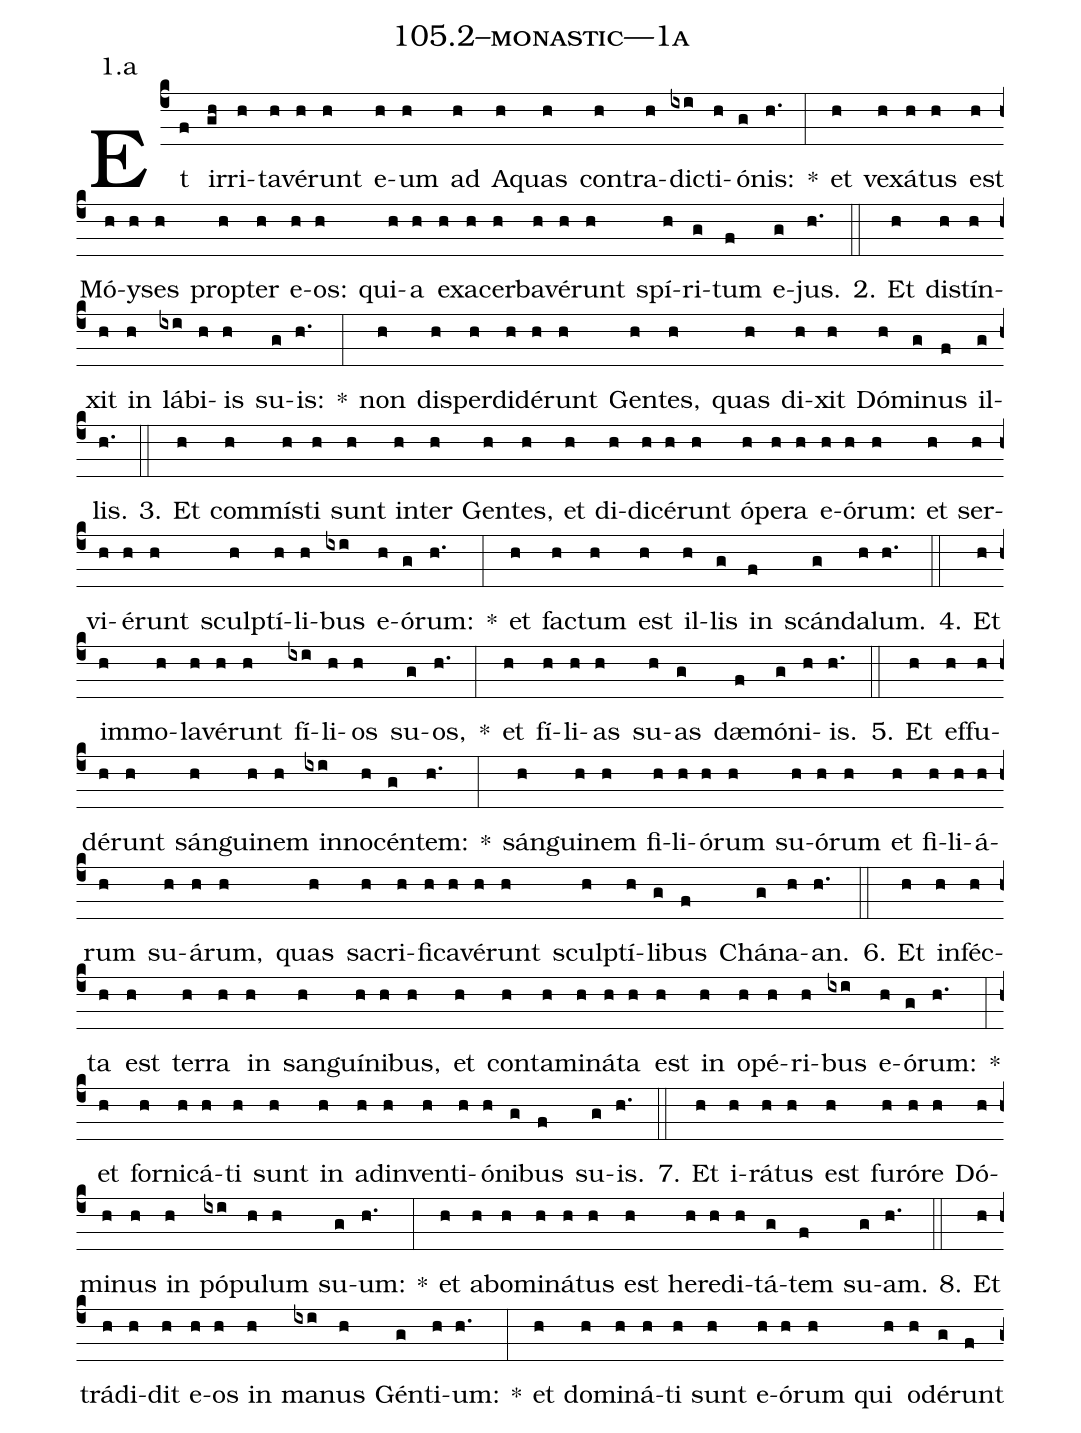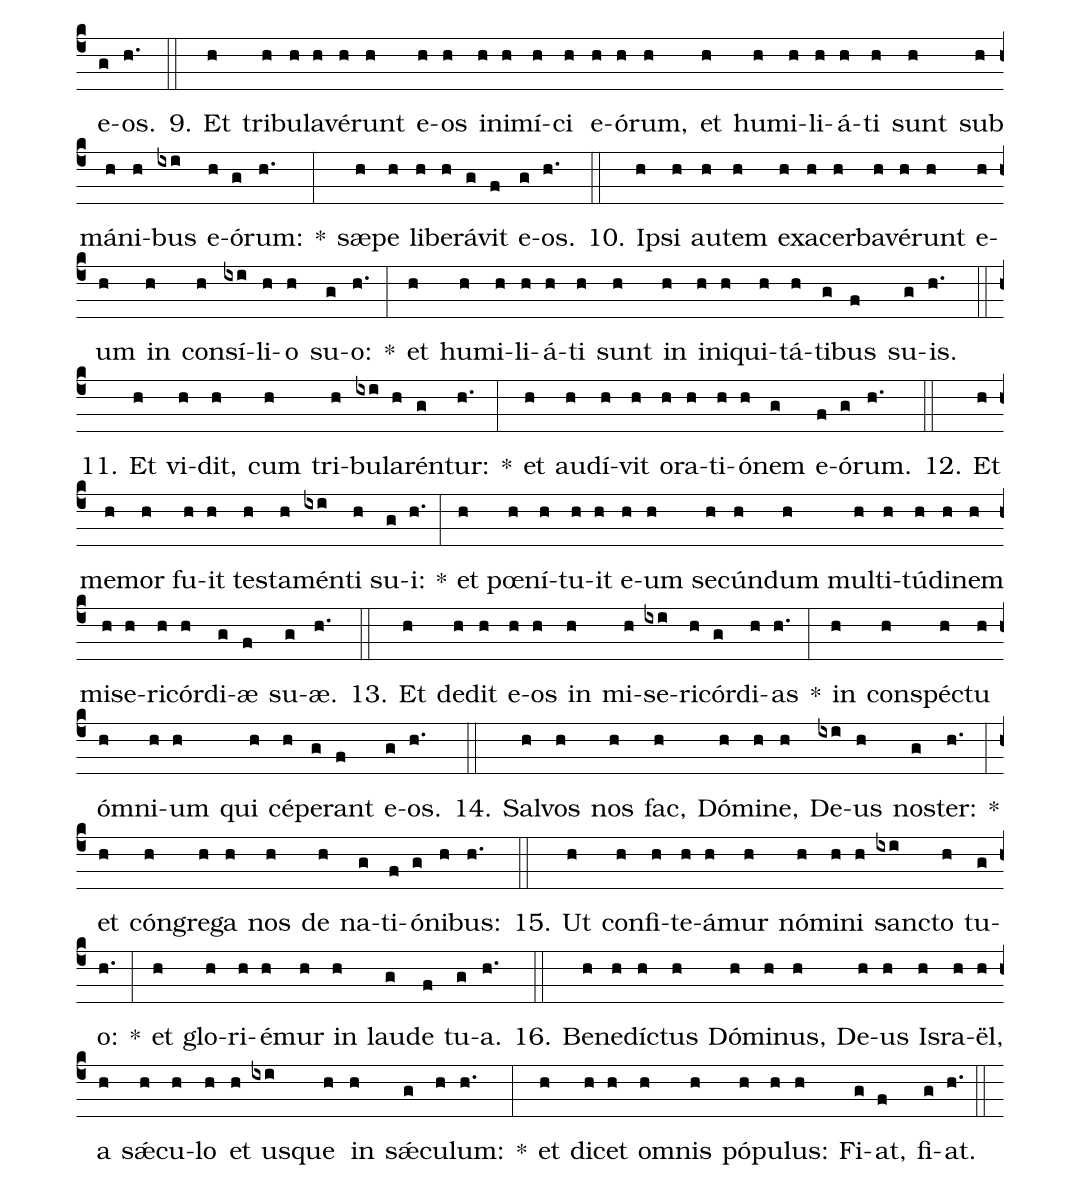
name: 105.2--monastic---1a;
annotation: 1.a;
%%
(c4)Et(f) ir(gh)ri(h)ta(h)vé(h)runt(h) e(h)um(h) ad(h) A(h)quas(h) con(h)tra(h)dic(ixi)ti(h)ó(g)nis:(h.) *(:) et(h) ve(h)xá(h)tus(h) est(h) Mó(h)y(h)ses(h) prop(h)ter(h) e(h)os:(h) qui(h)a(h) ex(h)a(h)cer(h)ba(h)vé(h)runt(h) spí(h)ri(g)tum(f) e(g)jus.(h.) (::)
2. Et(h) di(h)stín(h)xit(h) in(h) lá(ixi)bi(h)is(h) su(g)is:(h.) *(:) non(h) dis(h)per(h)di(h)dé(h)runt(h) Gen(h)tes,(h) quas(h) di(h)xit(h) Dó(h)mi(g)nus(f) il(g)lis.(h.) (::)
3. Et(h) com(h)mís(h)ti(h) sunt(h) in(h)ter(h) Gen(h)tes,(h) et(h) di(h)di(h)cé(h)runt(h) ó(h)pe(h)ra(h) e(h)ó(h)rum:(h) et(h) ser(h)vi(h)é(h)runt(h) sculp(h)tí(h)li(h)bus(ixi) e(h)ó(g)rum:(h.) *(:) et(h) fac(h)tum(h) est(h) il(h)lis(g) in(f) scán(g)da(h)lum.(h.) (::)
4. Et(h) im(h)mo(h)la(h)vé(h)runt(h) fí(ixi)li(h)os(h) su(g)os,(h.) *(:) et(h) fí(h)li(h)as(h) su(h)as(g) dæ(f)mó(g)ni(h)is.(h.) (::)
5. Et(h) ef(h)fu(h)dé(h)runt(h) sán(h)gui(h)nem(h) in(ixi)no(h)cén(g)tem:(h.) *(:) sán(h)gui(h)nem(h) fi(h)li(h)ó(h)rum(h) su(h)ó(h)rum(h) et(h) fi(h)li(h)á(h)rum(h) su(h)á(h)rum,(h) quas(h) sa(h)cri(h)fi(h)ca(h)vé(h)runt(h) sculp(h)tí(h)li(g)bus(f) Chá(g)na(h)an.(h.) (::)
6. Et(h) in(h)féc(h)ta(h) est(h) ter(h)ra(h) in(h) san(h)guí(h)ni(h)bus,(h) et(h) con(h)ta(h)mi(h)ná(h)ta(h) est(h) in(h) o(h)pé(h)ri(h)bus(ixi) e(h)ó(g)rum:(h.) *(:) et(h) for(h)ni(h)cá(h)ti(h) sunt(h) in(h) ad(h)in(h)ven(h)ti(h)ó(h)ni(g)bus(f) su(g)is.(h.) (::)
7. Et(h) i(h)rá(h)tus(h) est(h) fu(h)ró(h)re(h) Dó(h)mi(h)nus(h) in(h) pó(ixi)pu(h)lum(h) su(g)um:(h.) *(:) et(h) ab(h)o(h)mi(h)ná(h)tus(h) est(h) he(h)re(h)di(h)tá(g)tem(f) su(g)am.(h.) (::)
8. Et(h) trá(h)di(h)dit(h) e(h)os(h) in(h) ma(ixi)nus(h) Gén(g)ti(h)um:(h.) *(:) et(h) do(h)mi(h)ná(h)ti(h) sunt(h) e(h)ó(h)rum(h) qui(h) o(h)dé(g)runt(f) e(g)os.(h.) (::)
9. Et(h) tri(h)bu(h)la(h)vé(h)runt(h) e(h)os(h) in(h)i(h)mí(h)ci(h) e(h)ó(h)rum,(h) et(h) hu(h)mi(h)li(h)á(h)ti(h) sunt(h) sub(h) má(h)ni(h)bus(ixi) e(h)ó(g)rum:(h.) *(:) sæ(h)pe(h) li(h)be(h)rá(g)vit(f) e(g)os.(h.) (::)
10. Ip(h)si(h) au(h)tem(h) ex(h)a(h)cer(h)ba(h)vé(h)runt(h) e(h)um(h) in(h) con(h)sí(ixi)li(h)o(h) su(g)o:(h.) *(:) et(h) hu(h)mi(h)li(h)á(h)ti(h) sunt(h) in(h) in(h)i(h)qui(h)tá(h)ti(g)bus(f) su(g)is.(h.) (::)
11. Et(h) vi(h)dit,(h) cum(h) tri(h)bu(ixi)la(h)rén(g)tur:(h.) *(:) et(h) au(h)dí(h)vit(h) o(h)ra(h)ti(h)ó(h)nem(g) e(f)ó(g)rum.(h.) (::)
12. Et(h) me(h)mor(h) fu(h)it(h) tes(h)ta(h)mén(ixi)ti(h) su(g)i:(h.) *(:) et(h) pœ(h)ní(h)tu(h)it(h) e(h)um(h) se(h)cún(h)dum(h) mul(h)ti(h)tú(h)di(h)nem(h) mi(h)se(h)ri(h)cór(h)di(g)æ(f) su(g)æ.(h.) (::)
13. Et(h) de(h)dit(h) e(h)os(h) in(h) mi(h)se(ixi)ri(h)cór(g)di(h)as(h.) *(:) in(h) con(h)spéc(h)tu(h) óm(h)ni(h)um(h) qui(h) cé(h)pe(g)rant(f) e(g)os.(h.) (::)
14. Sal(h)vos(h) nos(h) fac,(h) Dó(h)mi(h)ne,(h) De(ixi)us(h) nos(g)ter:(h.) *(:) et(h) cón(h)gre(h)ga(h) nos(h) de(h) na(g)ti(f)ó(g)ni(h)bus:(h.) (::)
15. Ut(h) con(h)fi(h)te(h)á(h)mur(h) nó(h)mi(h)ni(h) sanc(ixi)to(h) tu(g)o:(h.) *(:) et(h) glo(h)ri(h)é(h)mur(h) in(h) lau(g)de(f) tu(g)a.(h.) (::)
16. Be(h)ne(h)díc(h)tus(h) Dó(h)mi(h)nus,(h) De(h)us(h) Is(h)ra(h)ël,(h) a(h) sǽ(h)cu(h)lo(h) et(h) us(ixi)que(h) in(h) sǽ(g)cu(h)lum:(h.) *(:) et(h) di(h)cet(h) om(h)nis(h) pó(h)pu(h)lus:(h) Fi(g)at,(f) fi(g)at.(h.) (::)
